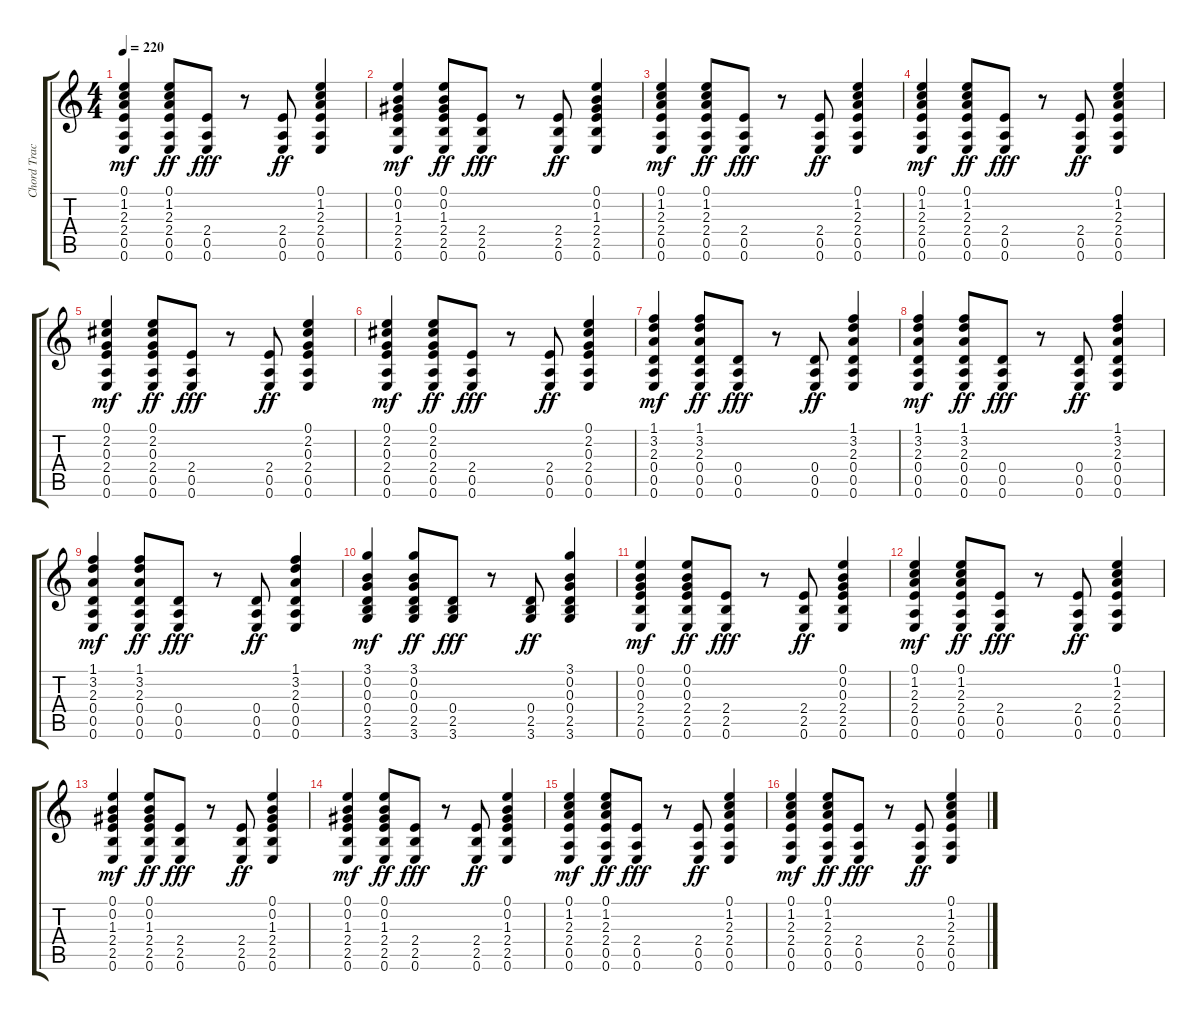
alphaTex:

\track ("Chord Track" "Chord Trac") {instrument acousticguitarsteel}
\staff {score tabs}
\tuning (E4 B3 G3 D3 A2 E2) {hide}
\ts (4 4)
\tempo 220
\clef g2
\ks c
(0.1 1.2 2.3 2.4 0.5 0.6).4{dy mf instrument acousticguitarsteel} (0.1 1.2 2.3 2.4 0.5 0.6).8{dy ff} (2.4 0.5 0.6).8{dy fff} r.8 (2.4 0.5 0.6).8{dy ff} (0.1 1.2 2.3 2.4 0.5 0.6).4 |
(0.1 0.2 1.3 2.4 2.5 0.6).4{dy mf} (0.1 0.2 1.3 2.4 2.5 0.6).8{dy ff} (2.4 2.5 0.6).8{dy fff} r.8 (2.4 2.5 0.6).8{dy ff} (0.1 0.2 1.3 2.4 2.5 0.6).4 |
(0.1 1.2 2.3 2.4 0.5 0.6).4{dy mf} (0.1 1.2 2.3 2.4 0.5 0.6).8{dy ff} (2.4 0.5 0.6).8{dy fff} r.8 (2.4 0.5 0.6).8{dy ff} (0.1 1.2 2.3 2.4 0.5 0.6).4 |
(0.1 1.2 2.3 2.4 0.5 0.6).4{dy mf} (0.1 1.2 2.3 2.4 0.5 0.6).8{dy ff} (2.4 0.5 0.6).8{dy fff} r.8 (2.4 0.5 0.6).8{dy ff} (0.1 1.2 2.3 2.4 0.5 0.6).4 |
(0.1 2.2 0.3 2.4 0.5 0.6).4{dy mf} (0.1 2.2 0.3 2.4 0.5 0.6).8{dy ff} (2.4 0.5 0.6).8{dy fff} r.8 (2.4 0.5 0.6).8{dy ff} (0.1 2.2 0.3 2.4 0.5 0.6).4 |
(0.1 2.2 0.3 2.4 0.5 0.6).4{dy mf} (0.1 2.2 0.3 2.4 0.5 0.6).8{dy ff} (2.4 0.5 0.6).8{dy fff} r.8 (2.4 0.5 0.6).8{dy ff} (0.1 2.2 0.3 2.4 0.5 0.6).4 |
(1.1 3.2 2.3 0.4 0.5 0.6).4{dy mf} (1.1 3.2 2.3 0.4 0.5 0.6).8{dy ff} (0.4 0.5 0.6).8{dy fff} r.8 (0.4 0.5 0.6).8{dy ff} (1.1 3.2 2.3 0.4 0.5 0.6).4 |
(1.1 3.2 2.3 0.4 0.5 0.6).4{dy mf} (1.1 3.2 2.3 0.4 0.5 0.6).8{dy ff} (0.4 0.5 0.6).8{dy fff} r.8 (0.4 0.5 0.6).8{dy ff} (1.1 3.2 2.3 0.4 0.5 0.6).4 |
(1.1 3.2 2.3 0.4 0.5 0.6).4{dy mf} (1.1 3.2 2.3 0.4 0.5 0.6).8{dy ff} (0.4 0.5 0.6).8{dy fff} r.8 (0.4 0.5 0.6).8{dy ff} (1.1 3.2 2.3 0.4 0.5 0.6).4 |
(3.1 0.2 0.3 0.4 2.5 3.6).4{dy mf} (3.1 0.2 0.3 0.4 2.5 3.6).8{dy ff} (0.4 2.5 3.6).8{dy fff} r.8 (0.4 2.5 3.6).8{dy ff} (3.1 0.2 0.3 0.4 2.5 3.6).4 |
(0.1 0.2 0.3 2.4 2.5 0.6).4{dy mf} (0.1 0.2 0.3 2.4 2.5 0.6).8{dy ff} (2.4 2.5 0.6).8{dy fff} r.8 (2.4 2.5 0.6).8{dy ff} (0.1 0.2 0.3 2.4 2.5 0.6).4 |
(0.1 1.2 2.3 2.4 0.5 0.6).4{dy mf} (0.1 1.2 2.3 2.4 0.5 0.6).8{dy ff} (2.4 0.5 0.6).8{dy fff} r.8 (2.4 0.5 0.6).8{dy ff} (0.1 1.2 2.3 2.4 0.5 0.6).4 |
(0.1 0.2 1.3 2.4 2.5 0.6).4{dy mf} (0.1 0.2 1.3 2.4 2.5 0.6).8{dy ff} (2.4 2.5 0.6).8{dy fff} r.8 (2.4 2.5 0.6).8{dy ff} (0.1 0.2 1.3 2.4 2.5 0.6).4 |
(0.1 0.2 1.3 2.4 2.5 0.6).4{dy mf} (0.1 0.2 1.3 2.4 2.5 0.6).8{dy ff} (2.4 2.5 0.6).8{dy fff} r.8 (2.4 2.5 0.6).8{dy ff} (0.1 0.2 1.3 2.4 2.5 0.6).4 |
(0.1 1.2 2.3 2.4 0.5 0.6).4{dy mf} (0.1 1.2 2.3 2.4 0.5 0.6).8{dy ff} (2.4 0.5 0.6).8{dy fff} r.8 (2.4 0.5 0.6).8{dy ff} (0.1 1.2 2.3 2.4 0.5 0.6).4 |
(0.1 1.2 2.3 2.4 0.5 0.6).4{dy mf} (0.1 1.2 2.3 2.4 0.5 0.6).8{dy ff} (2.4 0.5 0.6).8{dy fff} r.8 (2.4 0.5 0.6).8{dy ff} (0.1 1.2 2.3 2.4 0.5 0.6).4
